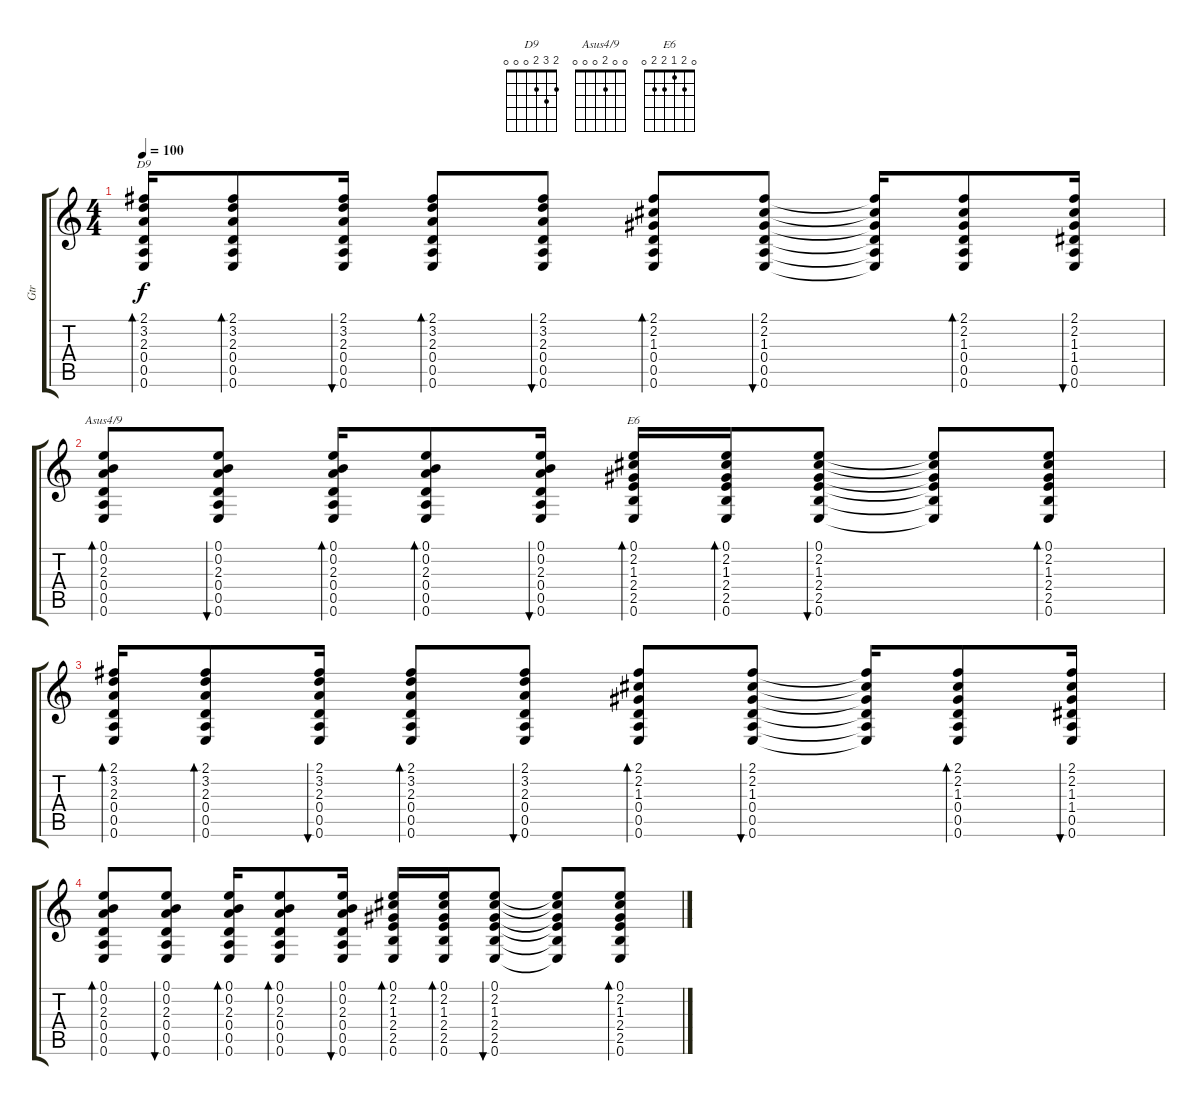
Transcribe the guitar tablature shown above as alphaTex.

\track ("Gtr" "Gtr") {instrument acousticguitarsteel}
\staff {score tabs}
\tuning (E4 B3 G3 D3 A2 E2) {hide}
\chord ("D9" 2 3 2 0 0 0)
\chord ("Asus4/9" 0 0 2 0 0 0)
\chord ("E6" 0 2 1 2 2 0)
\ts (4 4)
\tempo 100
\clef g2
\ks c
(2.1 3.2 2.3 0.4 0.5 0.6).16{bd 60 ch "D9" dy f} (2.1 3.2 2.3 0.4 0.5 0.6).8{bd 60} (2.1 3.2 2.3 0.4 0.5 0.6).16{bu 60} (2.1 3.2 2.3 0.4 0.5 0.6).8{bd 60} (2.1 3.2 2.3 0.4 0.5 0.6).8{bu 60} (2.1 2.2 1.3 0.4 0.5 0.6).8{bd 60} (2.1 2.2 1.3 0.4 0.5 0.6).8{bu 60} (2.1{t} 2.2{t} 1.3{t} 0.4{t} 0.5{t} 0.6{t}).16 (2.1 2.2 1.3 0.4 0.5 0.6).8{bd 60} (2.1 2.2 1.3 1.4 0.5 0.6).16{bu 60} |
(0.1 0.2 2.3 0.4 0.5 0.6).8{bd 60 ch "Asus4/9"} (0.1 0.2 2.3 0.4 0.5 0.6).8{bu 60} (0.1 0.2 2.3 0.4 0.5 0.6).16{bd 60} (0.1 0.2 2.3 0.4 0.5 0.6).8{bd 60} (0.1 0.2 2.3 0.4 0.5 0.6).16{bu 60} (0.1 2.2 1.3 2.4 2.5 0.6).16{bd 60 ch "E6"} (0.1 2.2 1.3 2.4 2.5 0.6).16{bd 60} (0.1 2.2 1.3 2.4 2.5 0.6).8{bu 60} (0.1{t} 2.2{t} 1.3{t} 2.4{t} 2.5{t} 0.6{t}).8 (0.1 2.2 1.3 2.4 2.5 0.6).8{bd 60} |
(2.1 3.2 2.3 0.4 0.5 0.6).16{bd 60 volume 0} (2.1 3.2 2.3 0.4 0.5 0.6).8{bd 60} (2.1 3.2 2.3 0.4 0.5 0.6).16{bu 60} (2.1 3.2 2.3 0.4 0.5 0.6).8{bd 60} (2.1 3.2 2.3 0.4 0.5 0.6).8{bu 60} (2.1 2.2 1.3 0.4 0.5 0.6).8{bd 60} (2.1 2.2 1.3 0.4 0.5 0.6).8{bu 60} (2.1{t} 2.2{t} 1.3{t} 0.4{t} 0.5{t} 0.6{t}).16 (2.1 2.2 1.3 0.4 0.5 0.6).8{bd 60} (2.1 2.2 1.3 1.4 0.5 0.6).16{bu 60} |
(0.1 0.2 2.3 0.4 0.5 0.6).8{bd 60} (0.1 0.2 2.3 0.4 0.5 0.6).8{bu 60} (0.1 0.2 2.3 0.4 0.5 0.6).16{bd 60} (0.1 0.2 2.3 0.4 0.5 0.6).8{bd 60} (0.1 0.2 2.3 0.4 0.5 0.6).16{bu 60} (0.1 2.2 1.3 2.4 2.5 0.6).16{bd 60} (0.1 2.2 1.3 2.4 2.5 0.6).16{bd 60} (0.1 2.2 1.3 2.4 2.5 0.6).8{bu 60} (0.1{t} 2.2{t} 1.3{t} 2.4{t} 2.5{t} 0.6{t}).8 (0.1 2.2 1.3 2.4 2.5 0.6).8{bd 60}
